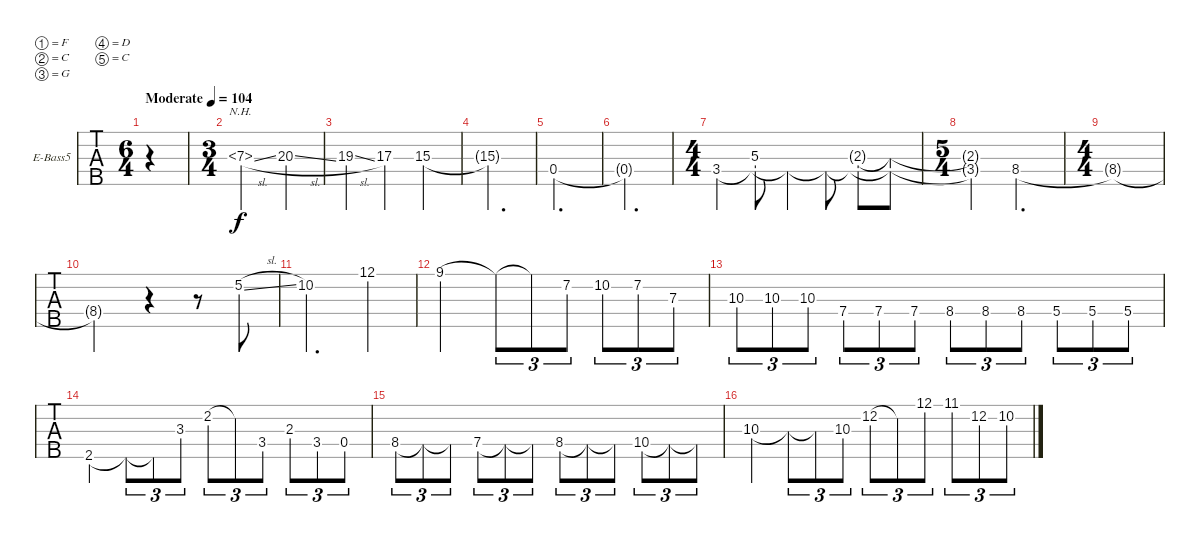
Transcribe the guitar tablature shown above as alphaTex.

\bracketExtendMode groupsimilarinstruments
\firstSystemTrackNameOrientation horizontal
\otherSystemsTrackNameOrientation horizontal
\track ("bass" "E-Bass5") {instrument electricbassfinger}
\staff {tabs}
\tuning (F2 C2 G1 D1 C1)
\ts (6 4)
\tempo (104 "Moderate")
\clef f4
\ks c
|
\ts (3 4)
7.3{nh sl}.2 20.3{sl}.4 |
19.3{sl}.4 17.3.4 15.3.4 |
15.3{t}.2{d} |
0.4.2{d} |
0.4{t}.2{d} |
\ts (4 4)
\scale
0.359761 3.4.4 (3.4{t} 5.3).8 3.4{t}.4 3.4{t}.8 (3.4{t} 2.3{g}).8 (3.4{t} 2.3{t}).8 |
\ts (5 4)
\scale
0.335383 (3.4{t} 2.3{t}).2 8.4.2{d} |
\ts (4 4)
\scale
0.305021 8.4{t}.1 |
8.4{t}.2 r.4 r.8 5.2{sl}.8 |
10.2.2{d} 12.1.4 |
9.1.2 9.1{t}.8{tu (3 2)} 9.1{t}.8{tu (3 2)} 7.2.8{tu (3 2)} 10.2.8{tu (3 2)} 7.2.8{tu (3 2)} 7.3.8{tu (3 2)} |
10.3.8{tu (3 2)} 10.3.8{tu (3 2)} 10.3.8{tu (3 2)} 7.4.8{tu (3 2)} 7.4.8{tu (3 2)} 7.4.8{tu (3 2)} 8.4.8{tu (3 2)} 8.4.8{tu (3 2)} 8.4.8{tu (3 2)} 5.4.8{tu (3 2)} 5.4.8{tu (3 2)} 5.4.8{tu (3 2)} |
2.5.4 2.5{t}.8{tu (3 2)} 2.5{t}.8{tu (3 2)} 3.3.8{tu (3 2)} 2.2.8{tu (3 2)} 2.2{t}.8{tu (3 2)} 3.4.8{tu (3 2)} 2.3.8{tu (3 2)} 3.4.8{tu (3 2)} 0.4.8{tu (3 2)} |
8.4.8{tu (3 2)} 8.4{t}.8{tu (3 2)} 8.4{t}.8{tu (3 2)} 7.4.8{tu (3 2)} 7.4{t}.8{tu (3 2)} 7.4{t}.8{tu (3 2)} 8.4.8{tu (3 2)} 8.4{t}.8{tu (3 2)} 8.4{t}.8{tu (3 2)} 10.4.8{tu (3 2)} 10.4{t}.8{tu (3 2)} 10.4{t}.8{tu (3 2)} |
10.3.4 10.3{t}.8{tu (3 2)} 10.3{t}.8{tu (3 2)} 10.3.8{tu (3 2)} 12.2.8{tu (3 2)} 12.2{t}.8{tu (3 2)} 12.1.8{tu (3 2)} 11.1.8{tu (3 2)} 12.2.8{tu (3 2)} 10.2{sl}.8{tu (3 2)}
